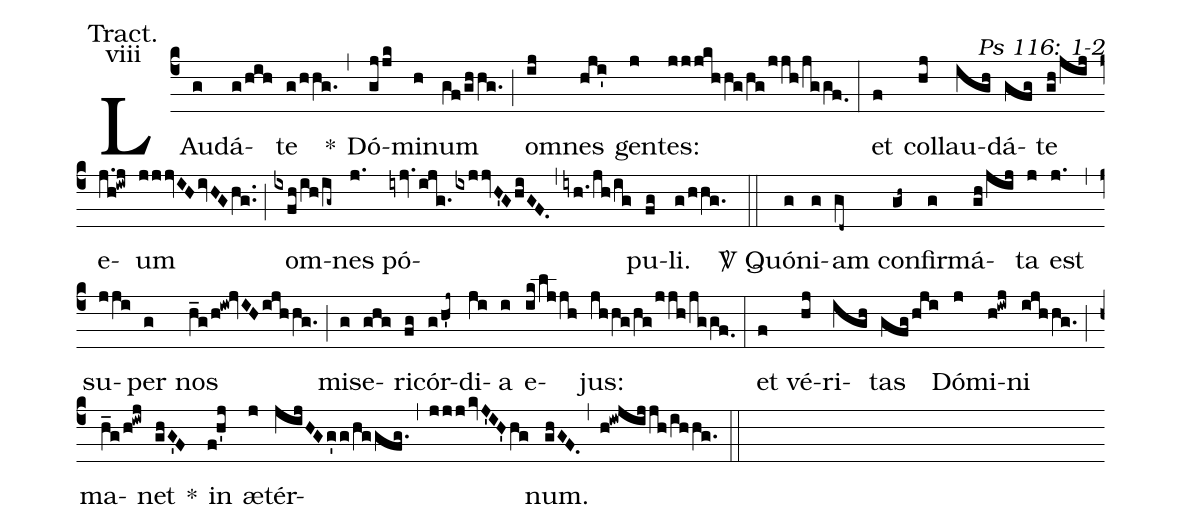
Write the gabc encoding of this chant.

office-part: Tractus;
mode: 8;
commentary: Ps 116: 1-2;
annotation: Tract.;
annotation: viii;
%%
(c4) LAu(g)dá(g/hih)te(g/hhg.) *(,)
Dó(gjjk)mi(h)num(gf/ghhg.) (;) om(ij)nes(hji') gen(j)tes:(jjjkhhg/hg/jjh/jggf.0) (:)
et(f) col(hj)lau(igh)dá(gfg)te(gh/jij) e(j.h!iwj)um(jjjvIHivHGhg..) (;) om(ixfh/ih/ig~)nes(j.) pó(iyjv.ijg.ixjjvH'GhiGF.)(,)(iyh./jh/ig)pu(fg)li.(g/hhg.) (::)
<sp>V/</sp> Qu{ó}n(g)i(g)am(gd~) con(gh~)fir(g)má(gh/jij)ta(j) est(j.) (,) su(jji)per(g) nos(h_g/h!iw!jvIHijhhg.) (;) mi(g)se(ghg)ri(fg)cór(g/h'j~)di(ji)a(i) e(ik/lj/jh)jus:(jhhg/hg/jjh/jggf.0) (:)
et(f) vé(hj)ri(igh)tas(gfg/hji) Dó(j)mi(h!iwj)ni(ijhhg.) (;) ma(h_g/h!iwj)net(ghG'F) *() in(f!h'j) æ(j)tér(jijHGg'g/hggfg.)(,)(jjjkvJ'IH'hg)num.(ghGF.) (,) (h!iwjijjh/ihhg.) (::)
